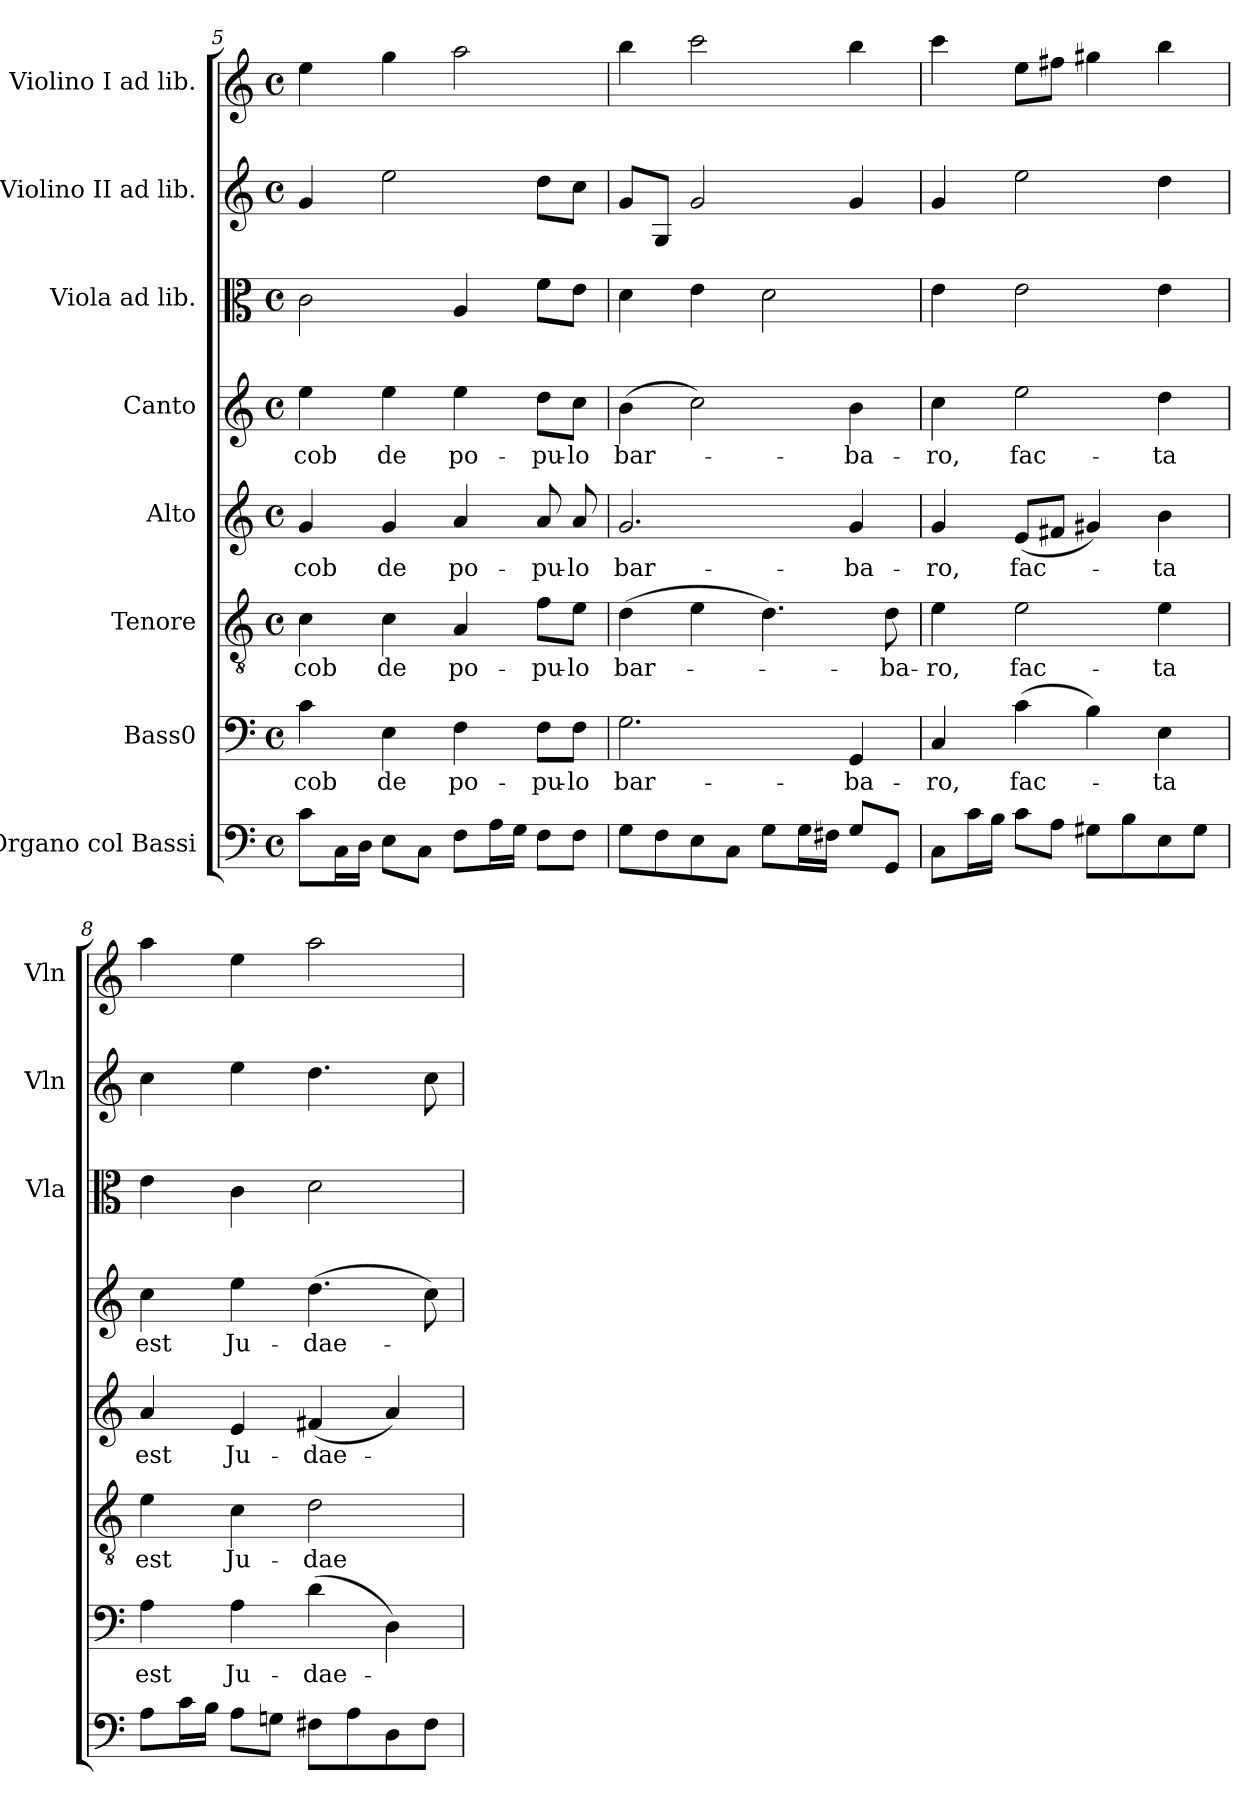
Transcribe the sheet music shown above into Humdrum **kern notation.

**kern	**kern	**text	**kern	**text	**kern	**text	**kern	**text	**kern	**kern	**kern
*part8	*part7	*part7	*part6	*part6	*part5	*part5	*part4	*part4	*part3	*part2	*part1
*staff8	*staff7	*staff7	*staff6	*staff6	*staff5	*staff5	*staff4	*staff4	*staff3	*staff2	*staff1
*I"Organo col Bassi	*I"Bass0	*	*I"Tenore	*	*I"Alto	*	*I"Canto	*	*I"Viola ad lib.	*I"Violino II ad lib.	*I"Violino I ad lib.
*	*	*	*	*	*	*	*	*	*I'Vla	*I'Vln	*I'Vln
!!LO:LB:g=z
*clefF4	*clefF4	*	*clefGv2	*	*clefG2	*	*clefG2	*	*clefC3	*clefG2	*clefG2
*k[]	*k[]	*	*k[]	*	*k[]	*	*k[]	*	*k[]	*k[]	*k[]
*M4/4	*M4/4	*	*M4/4	*	*M4/4	*	*M4/4	*	*M4/4	*M4/4	*M4/4
*met(c)	*met(c)	*	*met(c)	*	*met(c)	*	*met(c)	*	*met(c)	*met(c)	*met(c)
=5	=5	=5	=5	=5	=5	=5	=5	=5	=5	=5	=5
!	!	!LO:LY:b	!	!LO:LY:b	!	!LO:LY:b	!	!LO:LY:b	!	!	!
8c\L	4c\	-cob	4c\	-cob	4g/	-cob	4ee\	-cob	2c\	4g/	4ee\
16C\L	.	.	.	.	.	.	.	.	.	.	.
16D\JJ	.	.	.	.	.	.	.	.	.	.	.
!	!	!LO:LY:b	!	!LO:LY:b	!	!LO:LY:b	!	!LO:LY:b	!	!	!
8E\L	4E\	de	4c\	de	4g/	de	4ee\	de	.	2ee\	4gg\
8C\J	.	.	.	.	.	.	.	.	.	.	.
!	!	!LO:LY:b	!	!LO:LY:b	!	!LO:LY:b	!	!LO:LY:b	!	!	!
8F\L	4F\	po-	4A/	po-	4a/	po-	4ee\	po-	4A/	.	2aa\
16A\L	.	.	.	.	.	.	.	.	.	.	.
16G\JJ	.	.	.	.	.	.	.	.	.	.	.
!	!	!LO:LY:b	!	!LO:LY:b	!	!LO:LY:b	!	!LO:LY:b	!	!	!
8F\L	8F\L	-pu-	8f\L	-pu-	8a/	-pu-	8dd\L	-pu-	8f\L	8dd\L	.
!	!	!LO:LY:b	!	!LO:LY:b	!	!LO:LY:b	!	!LO:LY:b	!	!	!
8F\J	8F\J	-lo	8e\J	-lo	8a/	-lo	8cc\J	-lo	8e\J	8cc\J	.
=6	=6	=6	=6	=6	=6	=6	=6	=6	=6	=6	=6
!	!	!LO:LY:b	!	!LO:LY:b	!	!LO:LY:b	!	!LO:LY:b	!	!	!
8G\L	2.G\	bar-	(4d\	bar-	2.g/	bar-	(4b\	bar-	4d\	8g/L	4bb\
8F\	.	.	.	.	.	.	.	.	.	8G/J	.
8E\	.	.	4e\	.	.	.	2cc\)	.	4e\	2g/	2ccc\
8C\J	.	.	.	.	.	.	.	.	.	.	.
8G\L	.	.	4.d\)	.	.	.	.	.	2d\	.	.
16G\L	.	.	.	.	.	.	.	.	.	.	.
16F#X\JJ	.	.	.	.	.	.	.	.	.	.	.
!	!	!LO:LY:b	!	!	!	!LO:LY:b	!	!LO:LY:b	!	!	!
8G\L	4GG/	-ba-	.	.	4g/	-ba-	4b\	-ba-	.	4g/	4bb\
!	!	!	!	!LO:LY:b	!	!	!	!	!	!	!
8GG/J	.	.	8d\	-ba-	.	.	.	.	.	.	.
=7	=7	=7	=7	=7	=7	=7	=7	=7	=7	=7	=7
!	!	!LO:LY:b	!	!LO:LY:b	!	!LO:LY:b	!	!LO:LY:b	!	!	!
8C\L	4C/	-ro,	4e\	-ro,	4g/	-ro,	4cc\	-ro,	4e\	4g/	4ccc\
16c\L	.	.	.	.	.	.	.	.	.	.	.
16B\JJ	.	.	.	.	.	.	.	.	.	.	.
!	!	!LO:LY:b	!	!LO:LY:b	!	!LO:LY:b	!	!LO:LY:b	!	!	!
8c\L	(4c\	fac-	2e\	fac-	(8e/L	fac-	2ee\	fac-	2e\	2ee\	8ee\L
8A\J	.	.	.	.	8f#X/J	.	.	.	.	.	8ff#X\J
8G#X\L	4B\)	.	.	.	4g#X/)	.	.	.	.	.	4gg#X\
8B\	.	.	.	.	.	.	.	.	.	.	.
!	!	!LO:LY:b	!	!LO:LY:b	!	!LO:LY:b	!	!LO:LY:b	!	!	!
8E\	4E\	-ta	4e\	-ta	4b\	-ta	4dd\	-ta	4e\	4dd\	4bb\
8G#\J	.	.	.	.	.	.	.	.	.	.	.
=8	=8	=8	=8	=8	=8	=8	=8	=8	=8	=8	=8
!	!	!LO:LY:b	!	!LO:LY:b	!	!LO:LY:b	!	!LO:LY:b	!	!	!
8A\L	4A\	est	4e\	est	4a/	est	4cc\	est	4e\	4cc\	4aa\
16c\L	.	.	.	.	.	.	.	.	.	.	.
16B\JJ	.	.	.	.	.	.	.	.	.	.	.
!	!	!LO:LY:b	!	!LO:LY:b	!	!LO:LY:b	!	!LO:LY:b	!	!	!
8A\L	4A\	Ju-	4c\	Ju-	4e/	Ju-	4ee\	Ju-	4c\	4ee\	4ee\
8Gn\J	.	.	.	.	.	.	.	.	.	.	.
!	!	!LO:LY:b	!	!LO:LY:b	!	!LO:LY:b	!	!LO:LY:b	!	!	!
8F#X\L	(4d\	-dae-	2d\	-dae-	(4f#X/	-dae-	(4.dd\	-dae-	2d\	4.dd\	2aa\
8A\	.	.	.	.	.	.	.	.	.	.	.
8D\	4D\)	.	.	.	4a/)	.	.	.	.	.	.
8F#\J	.	.	.	.	.	.	8cc\)	.	.	8cc\	.
=	=	=	=	=	=	=	=	=	=	=	=
*-	*-	*-	*-	*-	*-	*-	*-	*-	*-	*-	*-
